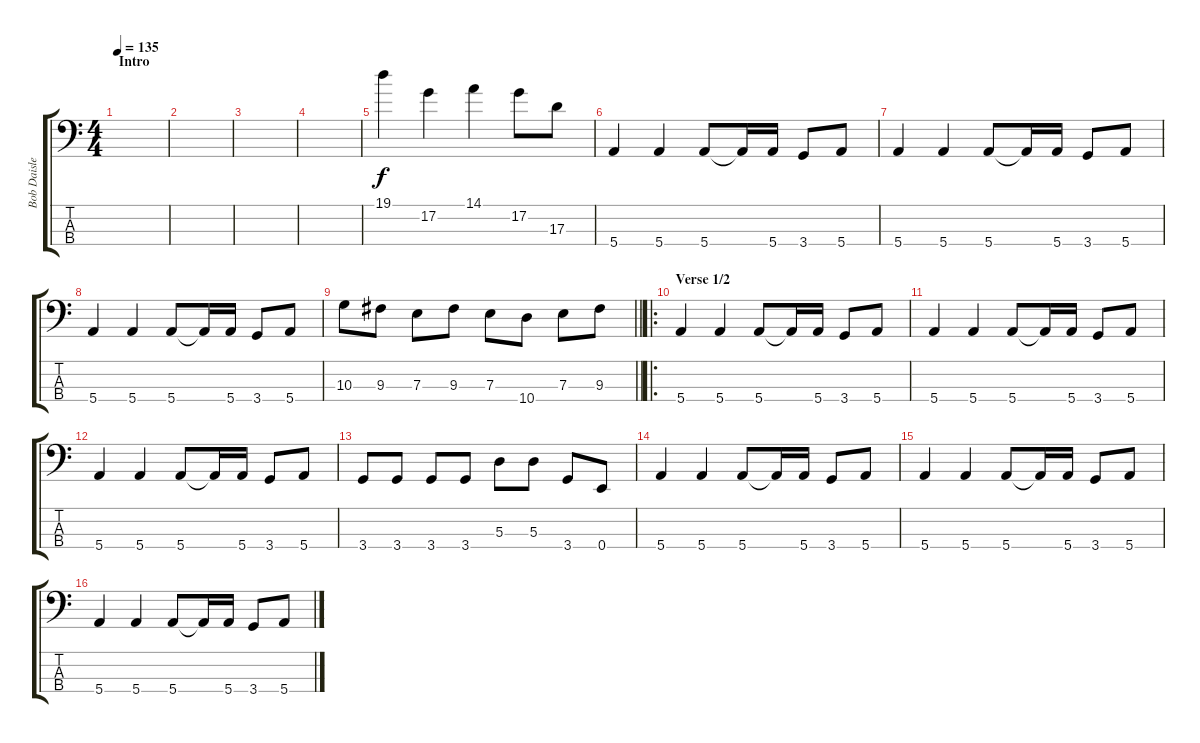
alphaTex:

\track ("Bob Daisley" "Bob Daisle") {instrument slapbass1}
\staff {score tabs}
\tuning (G2 D2 A1 E1) {hide}
\ts (4 4)
\section ("" "Intro")
\tempo 135
\clef f4
\ks c
|
|
|
|
19.1.4 17.2.4 14.1.4 17.2.8 17.3.8 |
5.4.4 5.4.4 5.4.8 5.4{t}.16 5.4.16 3.4.8 5.4.8 |
5.4.4 5.4.4 5.4.8 5.4{t}.16 5.4.16 3.4.8 5.4.8 |
5.4.4 5.4.4 5.4.8 5.4{t}.16 5.4.16 3.4.8 5.4.8 |
\barLineRight lightlight
10.3.8 9.3.8 7.3.8 9.3.8 7.3.8 10.4.8 7.3.8 9.3.8 |
\ro
\section ("" "Verse 1/2")
5.4.4 5.4.4 5.4.8 5.4{t}.16 5.4.16 3.4.8 5.4.8 |
5.4.4 5.4.4 5.4.8 5.4{t}.16 5.4.16 3.4.8 5.4.8 |
5.4.4 5.4.4 5.4.8 5.4{t}.16 5.4.16 3.4.8 5.4.8 |
3.4.8 3.4.8 3.4.8 3.4.8 5.3.8 5.3.8 3.4.8 0.4.8 |
5.4.4 5.4.4 5.4.8 5.4{t}.16 5.4.16 3.4.8 5.4.8 |
5.4.4 5.4.4 5.4.8 5.4{t}.16 5.4.16 3.4.8 5.4.8 |
5.4.4 5.4.4 5.4.8 5.4{t}.16 5.4.16 3.4.8 5.4.8
